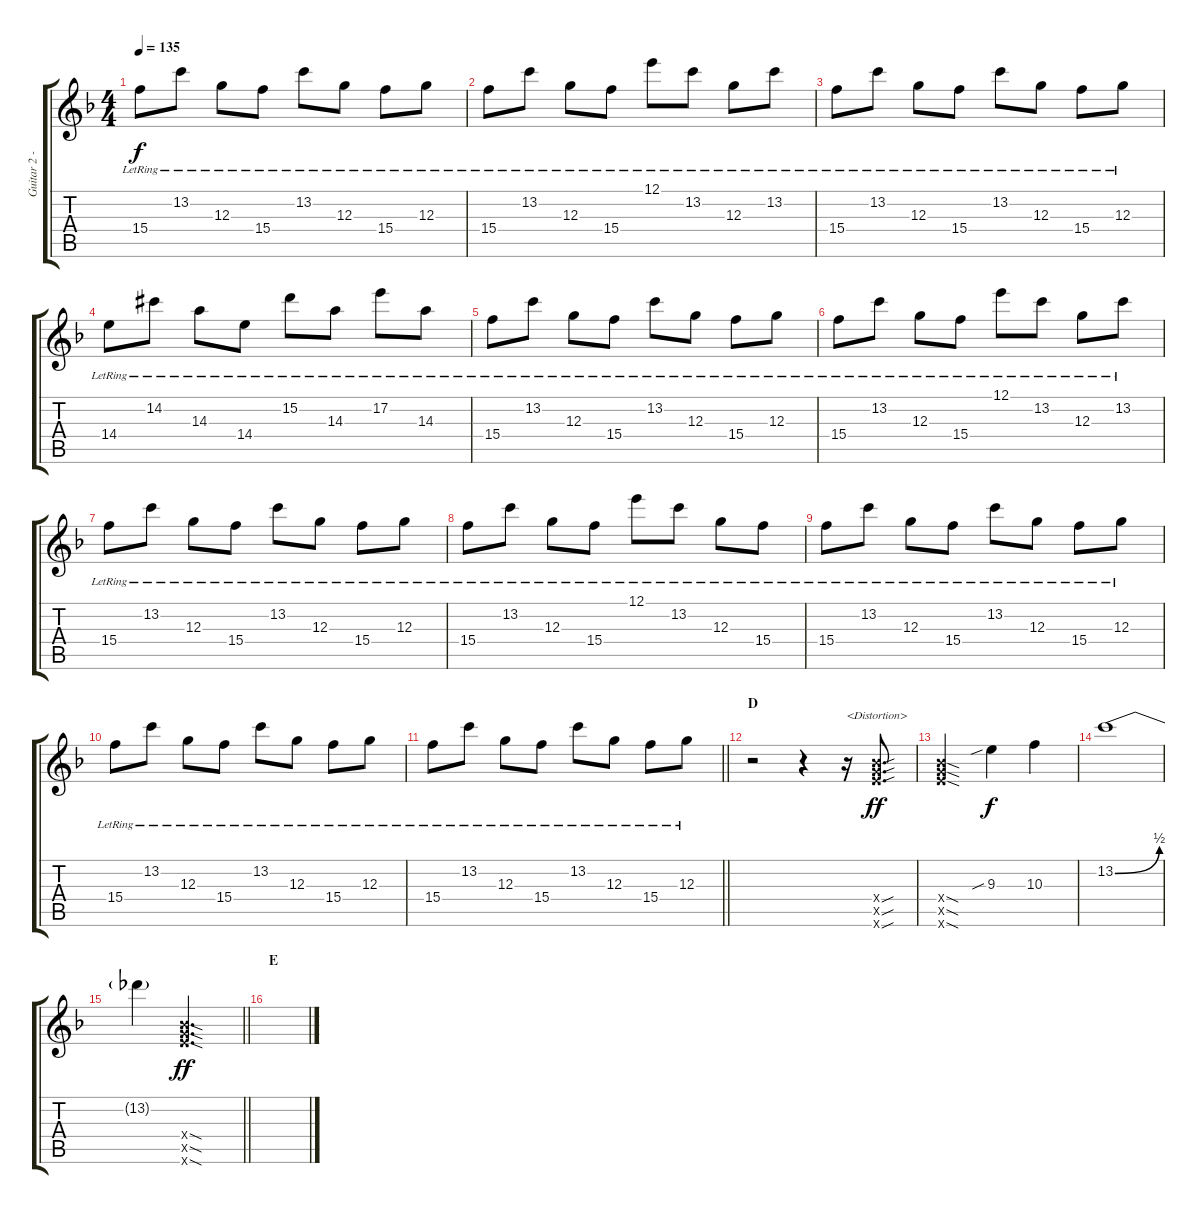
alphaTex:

\track ("Guitar 2 - Hiroto" "Guitar 2 -") {instrument overdrivenguitar}
\staff {score tabs}
\tuning (E4 B3 G3 D3 A2 E2) {hide}
\ts (4 4)
\tempo 135
\clef g2
\ks f
15.4{lr}.8{dy f} 13.2{lr}.8 12.3{lr}.8 15.4{lr}.8 13.2{lr}.8 12.3{lr}.8 15.4{lr}.8 12.3{lr}.8 |
15.4{lr}.8 13.2{lr}.8 12.3{lr}.8 15.4{lr}.8 12.1{lr}.8 13.2{lr}.8 12.3{lr}.8 13.2{lr}.8 |
15.4{lr}.8 13.2{lr}.8 12.3{lr}.8 15.4{lr}.8 13.2{lr}.8 12.3{lr}.8 15.4{lr}.8 12.3{lr}.8 |
14.4{lr}.8 14.2{lr acc #}.8 14.3{lr}.8 14.4{lr}.8 15.2{lr}.8 14.3{lr}.8 17.2{lr}.8 14.3{lr}.8 |
15.4{lr}.8 13.2{lr}.8 12.3{lr}.8 15.4{lr}.8 13.2{lr}.8 12.3{lr}.8 15.4{lr}.8 12.3{lr}.8 |
15.4{lr}.8 13.2{lr}.8 12.3{lr}.8 15.4{lr}.8 12.1{lr}.8 13.2{lr}.8 12.3{lr}.8 13.2{lr}.8 |
15.4{lr}.8 13.2{lr}.8 12.3{lr}.8 15.4{lr}.8 13.2{lr}.8 12.3{lr}.8 15.4{lr}.8 12.3{lr}.8 |
15.4{lr}.8 13.2{lr}.8 12.3{lr}.8 15.4{lr}.8 12.1{lr}.8 13.2{lr}.8 12.3{lr}.8 15.4{lr}.8 |
15.4{lr}.8 13.2{lr}.8 12.3{lr}.8 15.4{lr}.8 13.2{lr}.8 12.3{lr}.8 15.4{lr}.8 12.3{lr}.8 |
15.4{lr}.8 13.2{lr}.8 12.3{lr}.8 15.4{lr}.8 13.2{lr}.8 12.3{lr}.8 15.4{lr}.8 12.3{lr}.8 |
\barLineRight lightlight
15.4{lr}.8 13.2{lr}.8 12.3{lr}.8 15.4{lr}.8 13.2{lr}.8 12.3{lr}.8 15.4{lr}.8 12.3{lr}.8 |
\section ("" "D")
r.2 r.4 r.16{txt "<Distortion>" volume 9 balance 8 instrument overdrivenguitar} (8.4{sou x} 10.5{sou x} 12.6{sou x}).8{d dy ff} |
(8.4{sod x} 10.5{sod x} 12.6{sod x}).2 9.3{sib}.4{dy f} 10.3.4 |
13.2{be (bend 0 0 60 2)}.1 |
\barLineRight lightlight
13.2{t}.4 (8.4{sod x} 10.5{sod x} 12.6{sod x}).2{d dy ff} |
\section ("" "E")
